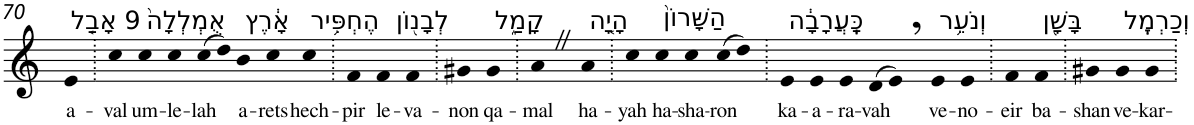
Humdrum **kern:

**kern	**text
*part1	*part1
*staff1	*staff1
*I"Piano	*
*I'Pno	*
!!LO:PB:g=z
*clefG2	*
*k[]	*
=70	=70
!LO:TX:a:t=9 אָבַ֤ל	!
!	!LO:LY:b
4e	a-
=71.	=71.
!	!LO:LY:b
4cc	-val
!LO:TX:a:t=אֻמְלְלָה֙	!
!	!LO:LY:b
4cc	um-
!	!LO:LY:b
4cc	-le-
!	!LO:LY:b
(8cc	-lah
8dd)	.
!LO:TX:a:t=אָ֔רֶץ	!
!	!LO:LY:b
4b	a-
!	!LO:LY:b
4cc	-rets
!LO:TX:a:t=הֶחְפִּ֥יר	!
!	!LO:LY:b
4cc	hech-
=72.	=72.
!	!LO:LY:b
4f	-pir
!LO:TX:a:t=לְבָנ֖וֹן	!
!	!LO:LY:b
4f	le-
!	!LO:LY:b
4f	-va-
=73.	=73.
!	!LO:LY:b
4g#X	-non
!LO:TX:a:t=קָמַ֑ל	!
!	!LO:LY:b
4g#	qa-
=74.	=74.
!	!LO:LY:b
4aZ	-mal
!LO:TX:a:t=הָיָ֤ה	!
!	!LO:LY:b
4a	ha-
=75.	=75.
!	!LO:LY:b
4cc	-yah
!LO:TX:a:t=הַשָּׁרוֹן֙	!
!	!LO:LY:b
4cc	ha-
!	!LO:LY:b
4cc	-sha-
!	!LO:LY:b
(8cc	-ron
8dd)	.
=76.	=76.
!LO:TX:a:t=כָּֽעֲרָבָ֔ה	!
!	!LO:LY:b
4e	ka-
!	!LO:LY:b
4e	-a-
!	!LO:LY:b
4e	-ra-
!	!LO:LY:b
(>8d	-vah
8e,)	.
!LO:TX:a:t=וְנֹעֵ֥ר	!
!	!LO:LY:b
4e	ve-
!	!LO:LY:b
4e	-no-
=77.	=77.
!	!LO:LY:b
4f	-eir
!LO:TX:a:t=בָּשָׁ֖ן	!
!	!LO:LY:b
4f	ba-
=78.	=78.
!	!LO:LY:b
4g#X	-shan
!LO:TX:a:t=וְכַרְמֶֽל	!
!	!LO:LY:b
4g#	ve-
!	!LO:LY:b
4g#	-kar-
=.	=.
*-	*-
